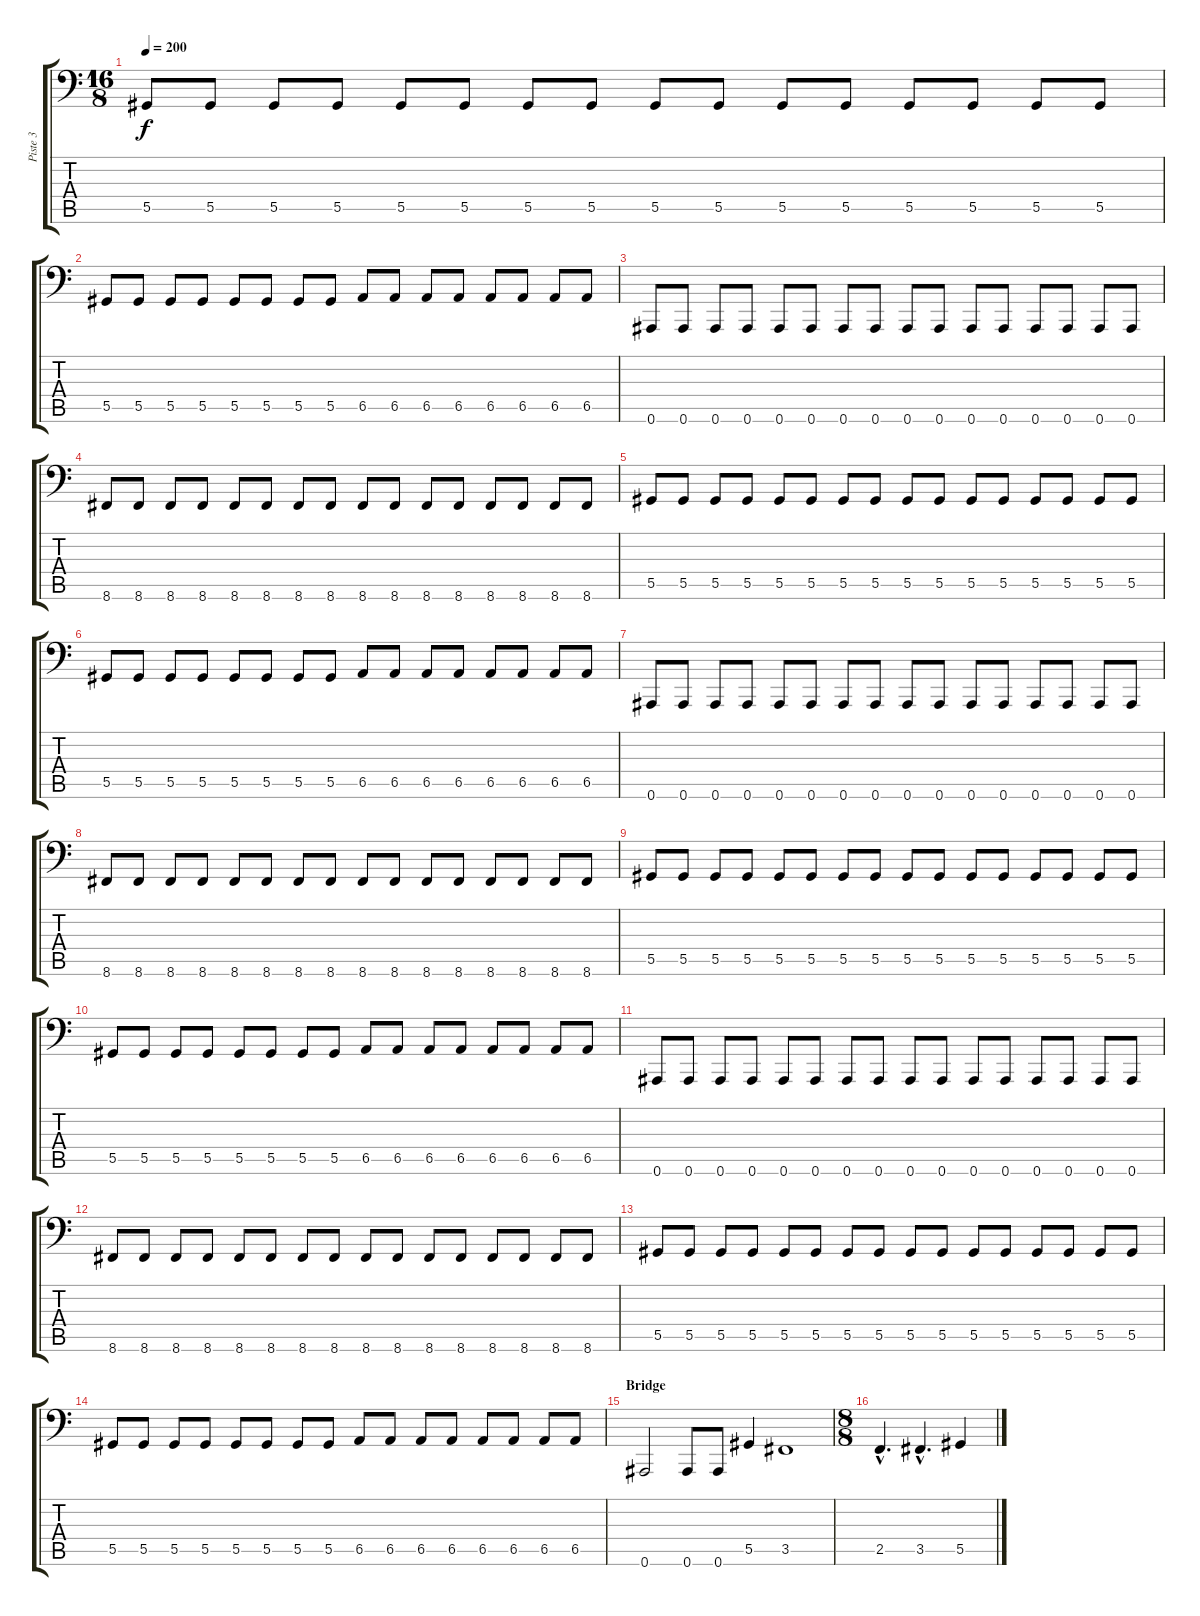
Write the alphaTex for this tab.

\track ("Piste 3" "Piste 3") {instrument electricbassfinger}
\staff {score tabs}
\tuning (B2 Gb2 Db2 Ab1 Eb1 Bb0) {hide}
\ts (16 8)
\tempo 200
\clef f4
\ks c
5.5.8{dy f} 5.5.8 5.5.8 5.5.8 5.5.8 5.5.8 5.5.8 5.5.8 5.5.8 5.5.8 5.5.8 5.5.8 5.5.8 5.5.8 5.5.8 5.5.8 |
5.5.8 5.5.8 5.5.8 5.5.8 5.5.8 5.5.8 5.5.8 5.5.8 6.5.8 6.5.8 6.5.8 6.5.8 6.5.8 6.5.8 6.5.8 6.5.8 |
0.6.8 0.6.8 0.6.8 0.6.8 0.6.8 0.6.8 0.6.8 0.6.8 0.6.8 0.6.8 0.6.8 0.6.8 0.6.8 0.6.8 0.6.8 0.6.8 |
8.6.8 8.6.8 8.6.8 8.6.8 8.6.8 8.6.8 8.6.8 8.6.8 8.6.8 8.6.8 8.6.8 8.6.8 8.6.8 8.6.8 8.6.8 8.6.8 |
5.5.8 5.5.8 5.5.8 5.5.8 5.5.8 5.5.8 5.5.8 5.5.8 5.5.8 5.5.8 5.5.8 5.5.8 5.5.8 5.5.8 5.5.8 5.5.8 |
5.5.8 5.5.8 5.5.8 5.5.8 5.5.8 5.5.8 5.5.8 5.5.8 6.5.8 6.5.8 6.5.8 6.5.8 6.5.8 6.5.8 6.5.8 6.5.8 |
0.6.8 0.6.8 0.6.8 0.6.8 0.6.8 0.6.8 0.6.8 0.6.8 0.6.8 0.6.8 0.6.8 0.6.8 0.6.8 0.6.8 0.6.8 0.6.8 |
8.6.8 8.6.8 8.6.8 8.6.8 8.6.8 8.6.8 8.6.8 8.6.8 8.6.8 8.6.8 8.6.8 8.6.8 8.6.8 8.6.8 8.6.8 8.6.8 |
5.5.8 5.5.8 5.5.8 5.5.8 5.5.8 5.5.8 5.5.8 5.5.8 5.5.8 5.5.8 5.5.8 5.5.8 5.5.8 5.5.8 5.5.8 5.5.8 |
5.5.8 5.5.8 5.5.8 5.5.8 5.5.8 5.5.8 5.5.8 5.5.8 6.5.8 6.5.8 6.5.8 6.5.8 6.5.8 6.5.8 6.5.8 6.5.8 |
0.6.8 0.6.8 0.6.8 0.6.8 0.6.8 0.6.8 0.6.8 0.6.8 0.6.8 0.6.8 0.6.8 0.6.8 0.6.8 0.6.8 0.6.8 0.6.8 |
8.6.8 8.6.8 8.6.8 8.6.8 8.6.8 8.6.8 8.6.8 8.6.8 8.6.8 8.6.8 8.6.8 8.6.8 8.6.8 8.6.8 8.6.8 8.6.8 |
5.5.8 5.5.8 5.5.8 5.5.8 5.5.8 5.5.8 5.5.8 5.5.8 5.5.8 5.5.8 5.5.8 5.5.8 5.5.8 5.5.8 5.5.8 5.5.8 |
5.5.8 5.5.8 5.5.8 5.5.8 5.5.8 5.5.8 5.5.8 5.5.8 6.5.8 6.5.8 6.5.8 6.5.8 6.5.8 6.5.8 6.5.8 6.5.8 |
\section ("" "Bridge")
0.6.2 0.6.8 0.6.8 5.5.4 3.5.1 |
\ts (8 8)
2.5{hac}.4{d} 3.5{hac}.4{d} 5.5.4
